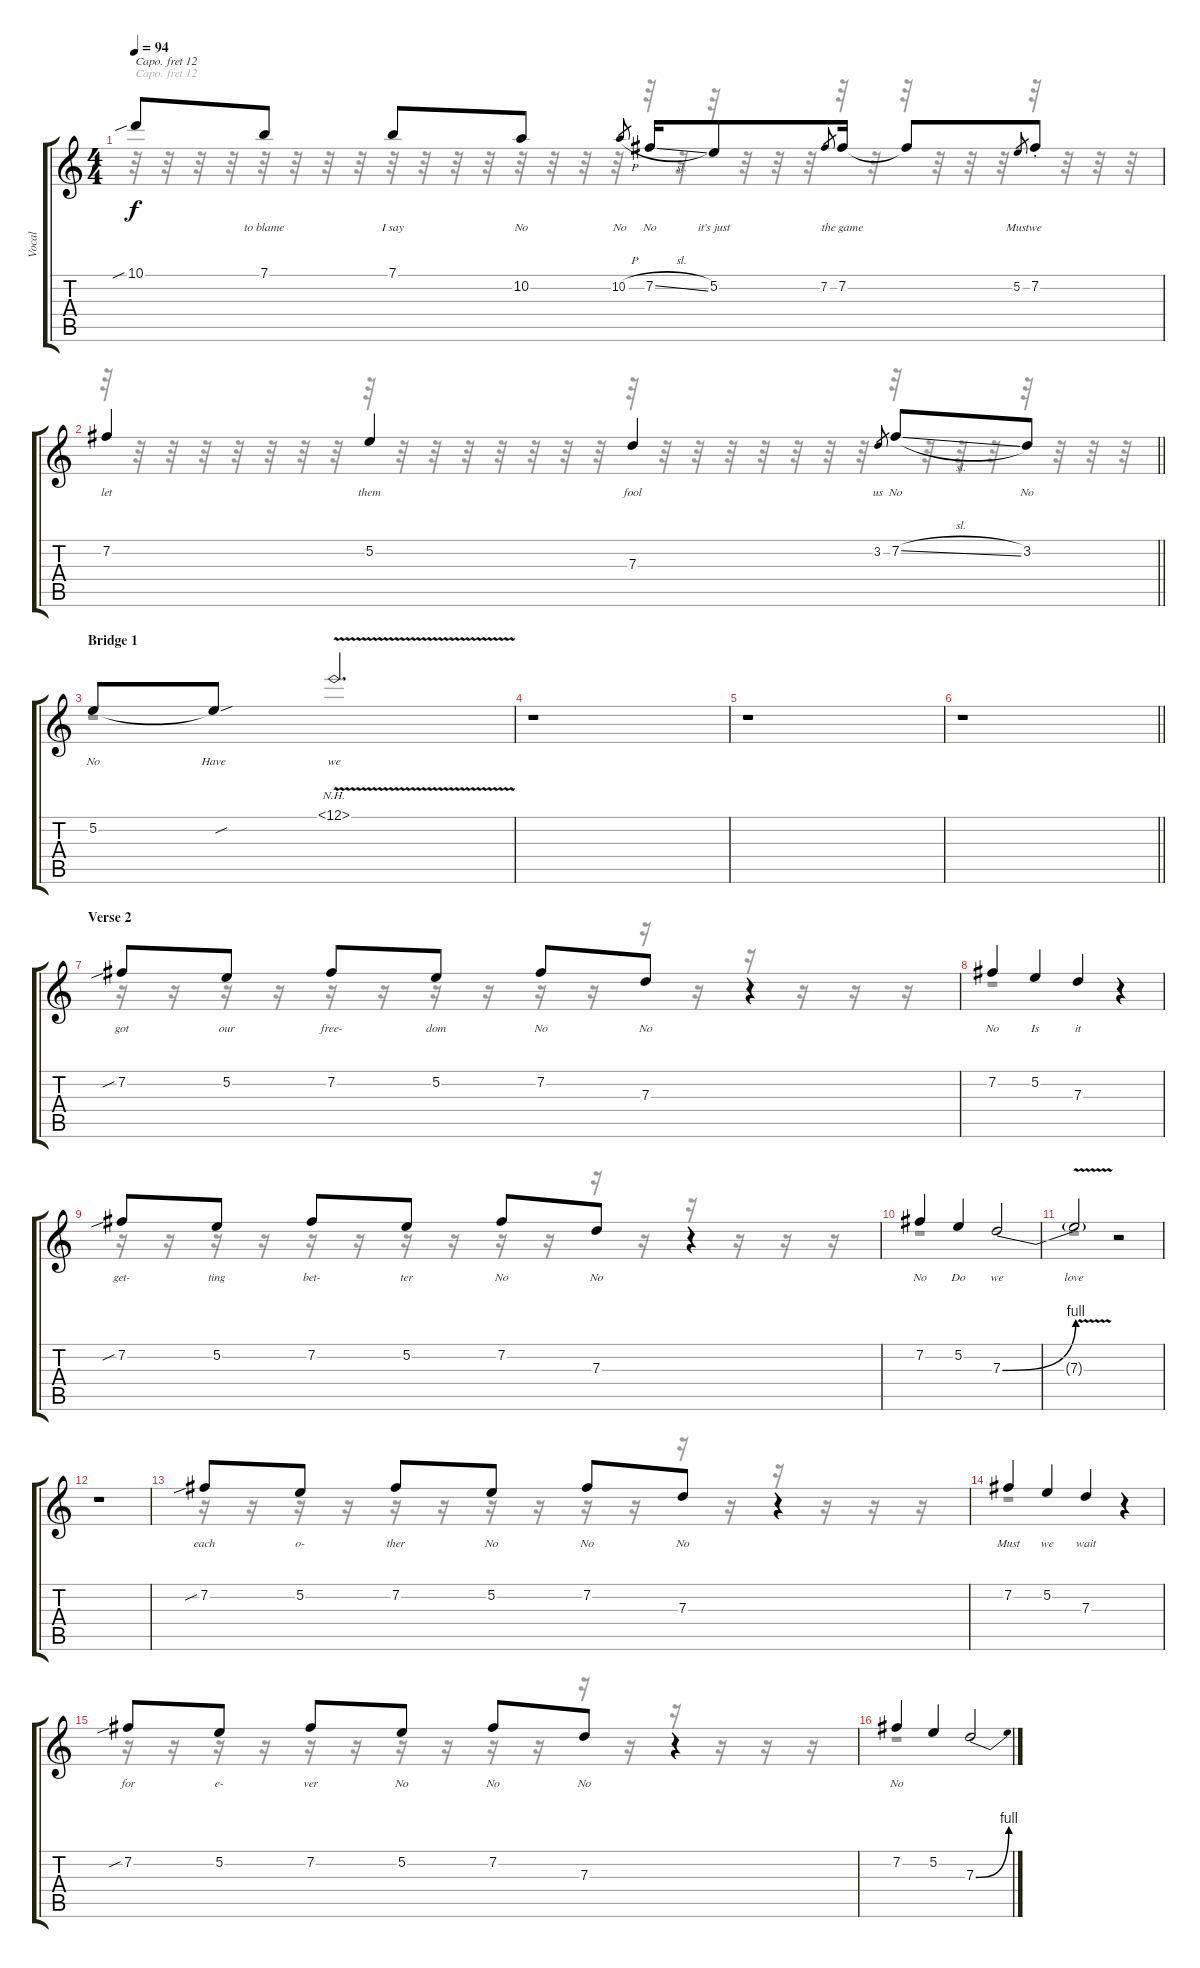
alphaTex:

\track ("Vocal" "Vocal") {instrument lead2sawtooth}
\staff {score tabs}
\capo 12
\tuning (E4 B3 G3 D3 A2 E2) {hide}
\voice
\ts (4 4)
\tempo 94
\clef g2
\ks c
10.1{sib}.8{lyrics (0 "") lyrics (1 "") lyrics (2 "") lyrics (3 "") lyrics (4 "") dy f} 7.1.8{lyrics (0 "to blame") lyrics (1 "") lyrics (2 "") lyrics (3 "") lyrics (4 "")} 7.1.8{lyrics (0 "I say") lyrics (1 "") lyrics (2 "") lyrics (3 "") lyrics (4 "")} 10.2.8{lyrics (0 "No") lyrics (1 "") lyrics (2 "") lyrics (3 "") lyrics (4 "")} 10.2{h}.8{lyrics (0 "No") lyrics (1 "") lyrics (2 "") lyrics (3 "") lyrics (4 "") gr} 7.2{sl}.16{lyrics (0 "No") lyrics (1 "") lyrics (2 "") lyrics (3 "") lyrics (4 "")} 5.2.8{lyrics (0 "it's just") lyrics (1 "") lyrics (2 "") lyrics (3 "") lyrics (4 "")} 7.2.8{lyrics (0 "") lyrics (1 "") lyrics (2 "") lyrics (3 "") lyrics (4 "") gr} 7.2.16{lyrics (0 "the game") lyrics (1 "") lyrics (2 "") lyrics (3 "") lyrics (4 "")} 7.2{t}.8{lyrics (0 "") lyrics (1 "") lyrics (2 "") lyrics (3 "") lyrics (4 "")} 5.2.8{lyrics (0 "Must") lyrics (1 "") lyrics (2 "") lyrics (3 "") lyrics (4 "") gr} 7.2{st}.8{lyrics (0 "we") lyrics (1 "") lyrics (2 "") lyrics (3 "") lyrics (4 "")} |
\barLineRight lightlight
7.2.4{lyrics (0 "let") lyrics (1 "") lyrics (2 "") lyrics (3 "") lyrics (4 "")} 5.2.4{lyrics (0 "them") lyrics (1 "") lyrics (2 "") lyrics (3 "") lyrics (4 "")} 7.3.4{lyrics (0 "fool") lyrics (1 "") lyrics (2 "") lyrics (3 "") lyrics (4 "")} 3.2.8{lyrics (0 "us") lyrics (1 "") lyrics (2 "") lyrics (3 "") lyrics (4 "") gr} 7.2{sl}.8{lyrics (0 "No") lyrics (1 "") lyrics (2 "") lyrics (3 "") lyrics (4 "")} 3.2.8{lyrics (0 "No") lyrics (1 "") lyrics (2 "") lyrics (3 "") lyrics (4 "")} |
\section ("" "Bridge 1")
5.2.8{lyrics (0 "No") lyrics (1 "") lyrics (2 "") lyrics (3 "") lyrics (4 "")} 5.2{sou t}.8{lyrics (0 "Have") lyrics (1 "") lyrics (2 "") lyrics (3 "") lyrics (4 "")} 12.1{nh v}.2{d lyrics (0 "we") lyrics (1 "") lyrics (2 "") lyrics (3 "") lyrics (4 "")} |
r.1 |
r.1 |
\barLineRight lightlight
r.1 |
\section ("" "Verse 2")
7.2{sib}.8{lyrics (0 "got") lyrics (1 "") lyrics (2 "") lyrics (3 "") lyrics (4 "")} 5.2.8{lyrics (0 "our") lyrics (1 "") lyrics (2 "") lyrics (3 "") lyrics (4 "")} 7.2.8{lyrics (0 "free-") lyrics (1 "") lyrics (2 "") lyrics (3 "") lyrics (4 "")} 5.2.8{lyrics (0 "dom") lyrics (1 "") lyrics (2 "") lyrics (3 "") lyrics (4 "")} 7.2.8{lyrics (0 "No") lyrics (1 "") lyrics (2 "") lyrics (3 "") lyrics (4 "")} 7.3.8{lyrics (0 "No") lyrics (1 "") lyrics (2 "") lyrics (3 "") lyrics (4 "")} r.4 |
7.2.4{lyrics (0 "No") lyrics (1 "") lyrics (2 "") lyrics (3 "") lyrics (4 "")} 5.2.4{lyrics (0 "Is") lyrics (1 "") lyrics (2 "") lyrics (3 "") lyrics (4 "")} 7.3.4{lyrics (0 "it") lyrics (1 "") lyrics (2 "") lyrics (3 "") lyrics (4 "")} r.4 |
7.2{sib}.8{lyrics (0 "get-") lyrics (1 "") lyrics (2 "") lyrics (3 "") lyrics (4 "")} 5.2.8{lyrics (0 "ting") lyrics (1 "") lyrics (2 "") lyrics (3 "") lyrics (4 "")} 7.2.8{lyrics (0 "bet-") lyrics (1 "") lyrics (2 "") lyrics (3 "") lyrics (4 "")} 5.2.8{lyrics (0 "ter") lyrics (1 "") lyrics (2 "") lyrics (3 "") lyrics (4 "")} 7.2.8{lyrics (0 "No") lyrics (1 "") lyrics (2 "") lyrics (3 "") lyrics (4 "")} 7.3.8{lyrics (0 "No") lyrics (1 "") lyrics (2 "") lyrics (3 "") lyrics (4 "")} r.4 |
7.2.4{lyrics (0 "No") lyrics (1 "") lyrics (2 "") lyrics (3 "") lyrics (4 "")} 5.2.4{lyrics (0 "Do") lyrics (1 "") lyrics (2 "") lyrics (3 "") lyrics (4 "")} 7.3{be (bend 0 0 60 4)}.2{lyrics (0 "we") lyrics (1 "") lyrics (2 "") lyrics (3 "") lyrics (4 "")} |
7.3{v t}.2{lyrics (0 "love") lyrics (1 "") lyrics (2 "") lyrics (3 "") lyrics (4 "")} r.2 |
r.1 |
7.2{sib}.8{lyrics (0 "each") lyrics (1 "") lyrics (2 "") lyrics (3 "") lyrics (4 "")} 5.2.8{lyrics (0 "o-") lyrics (1 "") lyrics (2 "") lyrics (3 "") lyrics (4 "")} 7.2.8{lyrics (0 "ther") lyrics (1 "") lyrics (2 "") lyrics (3 "") lyrics (4 "")} 5.2.8{lyrics (0 "No") lyrics (1 "") lyrics (2 "") lyrics (3 "") lyrics (4 "")} 7.2.8{lyrics (0 "No") lyrics (1 "") lyrics (2 "") lyrics (3 "") lyrics (4 "")} 7.3.8{lyrics (0 "No") lyrics (1 "") lyrics (2 "") lyrics (3 "") lyrics (4 "")} r.4 |
7.2.4{lyrics (0 "Must") lyrics (1 "") lyrics (2 "") lyrics (3 "") lyrics (4 "")} 5.2.4{lyrics (0 "we") lyrics (1 "") lyrics (2 "") lyrics (3 "") lyrics (4 "")} 7.3.4{lyrics (0 "wait") lyrics (1 "") lyrics (2 "") lyrics (3 "") lyrics (4 "")} r.4 |
7.2{sib}.8{lyrics (0 "for") lyrics (1 "") lyrics (2 "") lyrics (3 "") lyrics (4 "")} 5.2.8{lyrics (0 "e-") lyrics (1 "") lyrics (2 "") lyrics (3 "") lyrics (4 "")} 7.2.8{lyrics (0 "ver") lyrics (1 "") lyrics (2 "") lyrics (3 "") lyrics (4 "")} 5.2.8{lyrics (0 "No") lyrics (1 "") lyrics (2 "") lyrics (3 "") lyrics (4 "")} 7.2.8{lyrics (0 "No") lyrics (1 "") lyrics (2 "") lyrics (3 "") lyrics (4 "")} 7.3.8{lyrics (0 "No") lyrics (1 "") lyrics (2 "") lyrics (3 "") lyrics (4 "")} r.4 |
7.2.4{lyrics (0 "No") lyrics (1 "") lyrics (2 "") lyrics (3 "") lyrics (4 "")} 5.2.4{lyrics (0 "") lyrics (1 "") lyrics (2 "") lyrics (3 "") lyrics (4 "")} 7.3{be (bend 0 0 60 4)}.2{lyrics (0 "") lyrics (1 "") lyrics (2 "") lyrics (3 "") lyrics (4 "")}
\voice
\clef g2
\ottava regular
\simile none
\ks c
r.32{dy f} r.32 r.32 r.32 r.32 r.32 r.32 r.32 r.32 r.32 r.32 r.32 r.32 r.32 r.32 r.32 r.32 r.32 r.32 r.32 r.32 r.32 r.32 r.32 r.32 r.32 r.32 r.32 r.32 r.32 r.32 r.32 |
\barLineRight lightlight
r.32 r.32 r.32 r.32 r.32 r.32 r.32 r.32 r.32 r.32 r.32 r.32 r.32 r.32 r.32 r.32 r.32 r.32 r.32 r.32 r.32 r.32 r.32 r.32 r.32 r.32 r.32 r.32 r.32 r.32 r.32 r.32 |
r.1 |
r.1 |
r.1 |
\barLineRight lightlight
r.1 |
r.16 r.16 r.16 r.16 r.16 r.16 r.16 r.16 r.16 r.16 r.16 r.16 r.16 r.16 r.16 r.16 |
r.1 |
r.16 r.16 r.16 r.16 r.16 r.16 r.16 r.16 r.16 r.16 r.16 r.16 r.16 r.16 r.16 r.16 |
r.1 |
r.1 |
r.1 |
r.16 r.16 r.16 r.16 r.16 r.16 r.16 r.16 r.16 r.16 r.16 r.16 r.16 r.16 r.16 r.16 |
r.1 |
r.16 r.16 r.16 r.16 r.16 r.16 r.16 r.16 r.16 r.16 r.16 r.16 r.16 r.16 r.16 r.16 |
r.1
